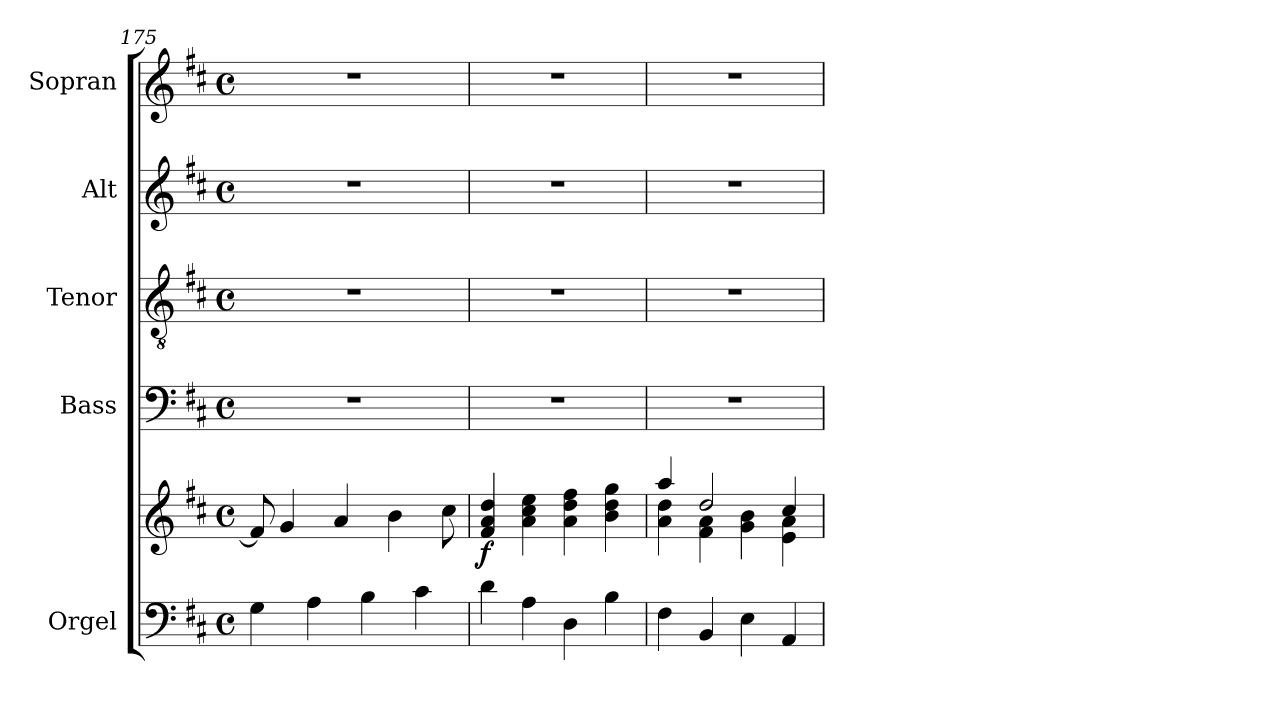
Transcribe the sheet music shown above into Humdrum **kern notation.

**kern	**kern	**dynam	**kern	**kern	**kern	**kern
*part5	*part5	*part5	*part4	*part3	*part2	*part1
*staff6	*staff5	*staff5/6	*staff4	*staff3	*staff2	*staff1
*I"Orgel	*	*	*I"Bass	*I"Tenor	*I"Alt	*I"Sopran
*I'Org.	*	*	*I'B.	*I'T.	*I'A.	*I'S.
*clefF4	*clefG2	*	*clefF4	*clefGv2	*clefG2	*clefG2
*k[f#c#]	*k[f#c#]	*	*k[f#c#]	*k[f#c#]	*k[f#c#]	*k[f#c#]
*D:	*D:	*	*D:	*D:	*D:	*D:
*M4/4	*M4/4	*	*M4/4	*M4/4	*M4/4	*M4/4
*met(c)	*met(c)	*	*met(c)	*met(c)	*met(c)	*met(c)
=175	=175	=175	=175	=175	=175	=175
4G\	8f#/]	.	1r	1r	1r	1r
.	4g/	.	.	.	.	.
4A\	.	.	.	.	.	.
.	4a/	.	.	.	.	.
4B\	.	.	.	.	.	.
.	4b\	.	.	.	.	.
4c#\	.	.	.	.	.	.
.	8cc#\	.	.	.	.	.
=176	=176	=176	=176	=176	=176	=176
!	!	!LO:DY:b	!	!	!	!
4d\	4f#/ 4a/ 4dd/	f	1r	1r	1r	1r
4A\	4a\ 4cc#\ 4ee\	.	.	.	.	.
4D\	4a\ 4dd\ 4ff#\	.	.	.	.	.
4B\	4b\ 4dd\ 4gg\	.	.	.	.	.
=177	=177	=177	=177	=177	=177	=177
*	*^	*	*	*	*	*
4F#\	4aa/	4a\ 4dd\	.	1r	1r	1r	1r
4BB/	2dd/	4f#\ 4a\	.	.	.	.	.
4E\	.	4g\ 4b\	.	.	.	.	.
4AA/	4cc#/	4e\ 4a\	.	.	.	.	.
*	*v	*v	*	*	*	*	*
=	=	=	=	=	=	=
*-	*-	*-	*-	*-	*-	*-
